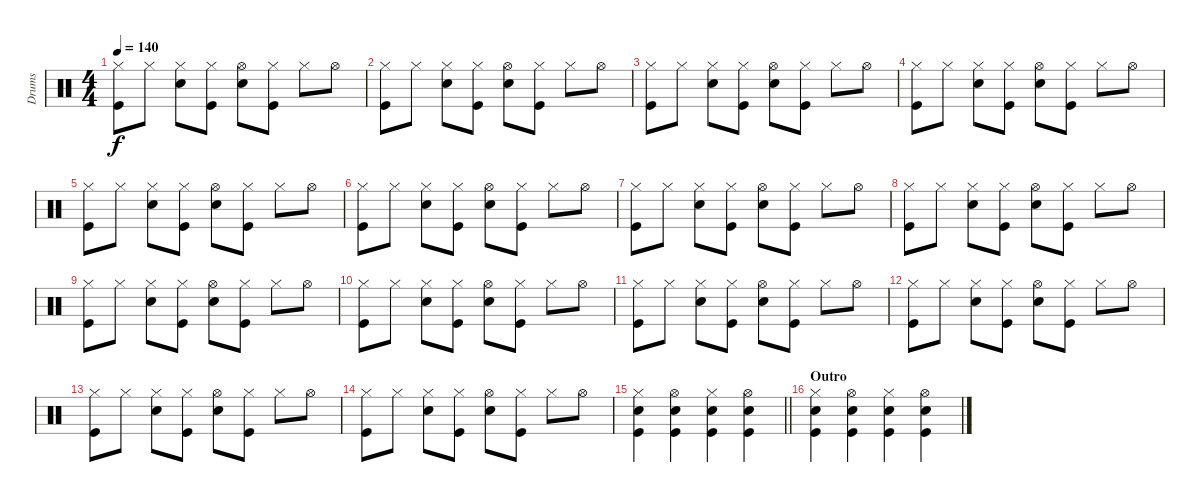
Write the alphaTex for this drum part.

\track ("Drums" "Drums") {instrument percussion}
\staff {score}
\articulation defaults
\ts (4 4)
\tempo 140
\clef neutral
\ks c
("Hi-Hat (closed)" "Kick (hit)").8{dy f} "Hi-Hat (closed)".8 ("Hi-Hat (closed)" "Snare (hit) 2").8 ("Hi-Hat (closed)" "Kick (hit)").8 ("Hi-Hat (open)" "Snare (hit) 2").8 ("Hi-Hat (closed)" "Kick (hit)").8 "Hi-Hat (closed)".8 "Hi-Hat (open)".8 |
("Hi-Hat (closed)" "Kick (hit)").8 "Hi-Hat (closed)".8 ("Hi-Hat (closed)" "Snare (hit) 2").8 ("Hi-Hat (closed)" "Kick (hit)").8 ("Hi-Hat (open)" "Snare (hit) 2").8 ("Hi-Hat (closed)" "Kick (hit)").8 "Hi-Hat (closed)".8 "Hi-Hat (open)".8 |
("Hi-Hat (closed)" "Kick (hit)").8 "Hi-Hat (closed)".8 ("Hi-Hat (closed)" "Snare (hit) 2").8 ("Hi-Hat (closed)" "Kick (hit)").8 ("Hi-Hat (open)" "Snare (hit) 2").8 ("Hi-Hat (closed)" "Kick (hit)").8 "Hi-Hat (closed)".8 "Hi-Hat (open)".8 |
("Hi-Hat (closed)" "Kick (hit)").8 "Hi-Hat (closed)".8 ("Hi-Hat (closed)" "Snare (hit) 2").8 ("Hi-Hat (closed)" "Kick (hit)").8 ("Hi-Hat (open)" "Snare (hit) 2").8 ("Hi-Hat (closed)" "Kick (hit)").8 "Hi-Hat (closed)".8 "Hi-Hat (open)".8 |
("Hi-Hat (closed)" "Kick (hit)").8 "Hi-Hat (closed)".8 ("Hi-Hat (closed)" "Snare (hit) 2").8 ("Hi-Hat (closed)" "Kick (hit)").8 ("Hi-Hat (open)" "Snare (hit) 2").8 ("Hi-Hat (closed)" "Kick (hit)").8 "Hi-Hat (closed)".8 "Hi-Hat (open)".8 |
("Hi-Hat (closed)" "Kick (hit)").8 "Hi-Hat (closed)".8 ("Hi-Hat (closed)" "Snare (hit) 2").8 ("Hi-Hat (closed)" "Kick (hit)").8 ("Hi-Hat (open)" "Snare (hit) 2").8 ("Hi-Hat (closed)" "Kick (hit)").8 "Hi-Hat (closed)".8 "Hi-Hat (open)".8 |
("Hi-Hat (closed)" "Kick (hit)").8 "Hi-Hat (closed)".8 ("Hi-Hat (closed)" "Snare (hit) 2").8 ("Hi-Hat (closed)" "Kick (hit)").8 ("Hi-Hat (open)" "Snare (hit) 2").8 ("Hi-Hat (closed)" "Kick (hit)").8 "Hi-Hat (closed)".8 "Hi-Hat (open)".8 |
("Hi-Hat (closed)" "Kick (hit)").8 "Hi-Hat (closed)".8 ("Hi-Hat (closed)" "Snare (hit) 2").8 ("Hi-Hat (closed)" "Kick (hit)").8 ("Hi-Hat (open)" "Snare (hit) 2").8 ("Hi-Hat (closed)" "Kick (hit)").8 "Hi-Hat (closed)".8 "Hi-Hat (open)".8 |
("Hi-Hat (closed)" "Kick (hit)").8 "Hi-Hat (closed)".8 ("Hi-Hat (closed)" "Snare (hit) 2").8 ("Hi-Hat (closed)" "Kick (hit)").8 ("Hi-Hat (open)" "Snare (hit) 2").8 ("Hi-Hat (closed)" "Kick (hit)").8 "Hi-Hat (closed)".8 "Hi-Hat (open)".8 |
("Hi-Hat (closed)" "Kick (hit)").8 "Hi-Hat (closed)".8 ("Hi-Hat (closed)" "Snare (hit) 2").8 ("Hi-Hat (closed)" "Kick (hit)").8 ("Hi-Hat (open)" "Snare (hit) 2").8 ("Hi-Hat (closed)" "Kick (hit)").8 "Hi-Hat (closed)".8 "Hi-Hat (open)".8 |
("Hi-Hat (closed)" "Kick (hit)").8 "Hi-Hat (closed)".8 ("Hi-Hat (closed)" "Snare (hit) 2").8 ("Hi-Hat (closed)" "Kick (hit)").8 ("Hi-Hat (open)" "Snare (hit) 2").8 ("Hi-Hat (closed)" "Kick (hit)").8 "Hi-Hat (closed)".8 "Hi-Hat (open)".8 |
("Hi-Hat (closed)" "Kick (hit)").8 "Hi-Hat (closed)".8 ("Hi-Hat (closed)" "Snare (hit) 2").8 ("Hi-Hat (closed)" "Kick (hit)").8 ("Hi-Hat (open)" "Snare (hit) 2").8 ("Hi-Hat (closed)" "Kick (hit)").8 "Hi-Hat (closed)".8 "Hi-Hat (open)".8 |
("Hi-Hat (closed)" "Kick (hit)").8 "Hi-Hat (closed)".8 ("Hi-Hat (closed)" "Snare (hit) 2").8 ("Hi-Hat (closed)" "Kick (hit)").8 ("Hi-Hat (open)" "Snare (hit) 2").8 ("Hi-Hat (closed)" "Kick (hit)").8 "Hi-Hat (closed)".8 "Hi-Hat (open)".8 |
("Hi-Hat (closed)" "Kick (hit)").8 "Hi-Hat (closed)".8 ("Hi-Hat (closed)" "Snare (hit) 2").8 ("Hi-Hat (closed)" "Kick (hit)").8 ("Hi-Hat (open)" "Snare (hit) 2").8 ("Hi-Hat (closed)" "Kick (hit)").8 "Hi-Hat (closed)".8 "Hi-Hat (open)".8 |
\barLineRight lightlight
("Hi-Hat (closed)" "Snare (hit) 2" "Kick (hit)").4 ("Hi-Hat (open)" "Snare (hit) 2" "Kick (hit)").4 ("Hi-Hat (closed)" "Snare (hit) 2" "Kick (hit)").4 ("Hi-Hat (open)" "Snare (hit) 2" "Kick (hit)").4 |
\section ("" "Outro")
("Hi-Hat (closed)" "Snare (hit) 2" "Kick (hit)").4 ("Hi-Hat (open)" "Snare (hit) 2" "Kick (hit)").4 ("Hi-Hat (closed)" "Snare (hit) 2" "Kick (hit)").4 ("Hi-Hat (open)" "Snare (hit) 2" "Kick (hit)").4
